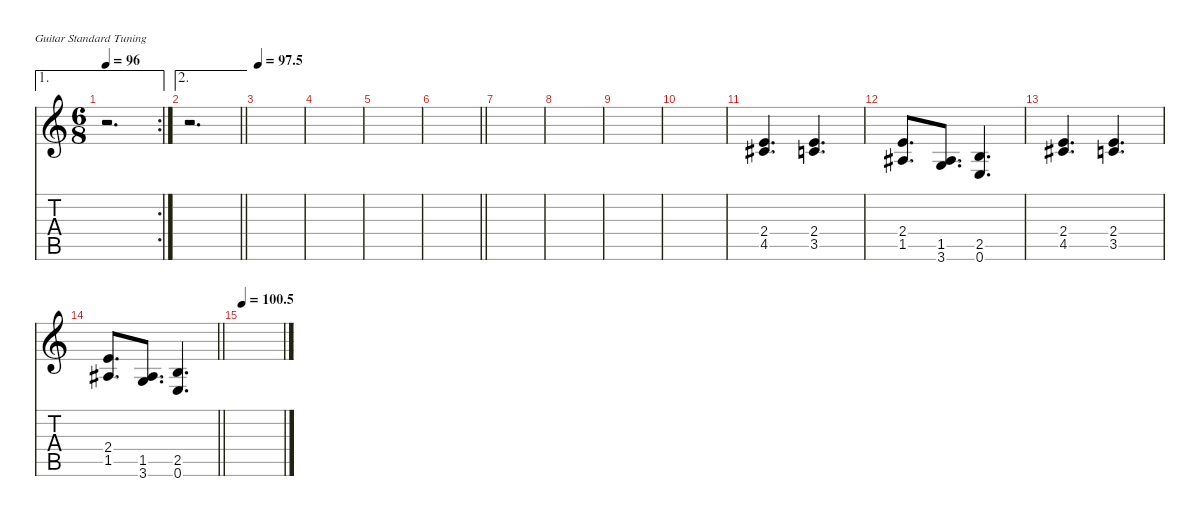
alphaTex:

\defaultSystemsLayout 4
\hideDynamics
\bracketExtendMode nobrackets
\singleTrackTrackNamePolicy hidden
\multiTrackTrackNamePolicy hidden
\firstSystemTrackNameMode fullname
\firstSystemTrackNameOrientation horizontal
\otherSystemsTrackNameOrientation horizontal
\track ("Guitar" "od.guit.") {instrument overdrivenguitar}
\staff {score tabs}
\tuning (E4 B3 G3 D3 A2 E2)
\ae 1
\rc 2
\ts (6 8)
\tempo 96
\clef g2
\ks c
r.2{d dy mf beam Down} |
\ae 2
\barLineRight lightlight
r.2{d beam Down} |
\tempo
97.5 |
|
|
\barLineRight lightlight
|
|
|
|
|
(2.4 4.5{acc #}).4{d dy f instrument distortionguitar beam Up} (2.4 3.5).4{d beam Up} |
(2.4 1.5{acc #}).8{d beam Up} (1.5{acc #} 3.6).8{d beam Up} (2.5 0.6).4{d beam Up} |
(2.4 4.5{acc #}).4{d beam Up} (2.4 3.5).4{d beam Up} |
\barLineRight lightlight
(2.4 1.5{acc #}).8{d beam Up} (1.5{acc #} 3.6).8{d beam Up} (2.5 0.6).4{d beam Up} |
\tempo
100.5
